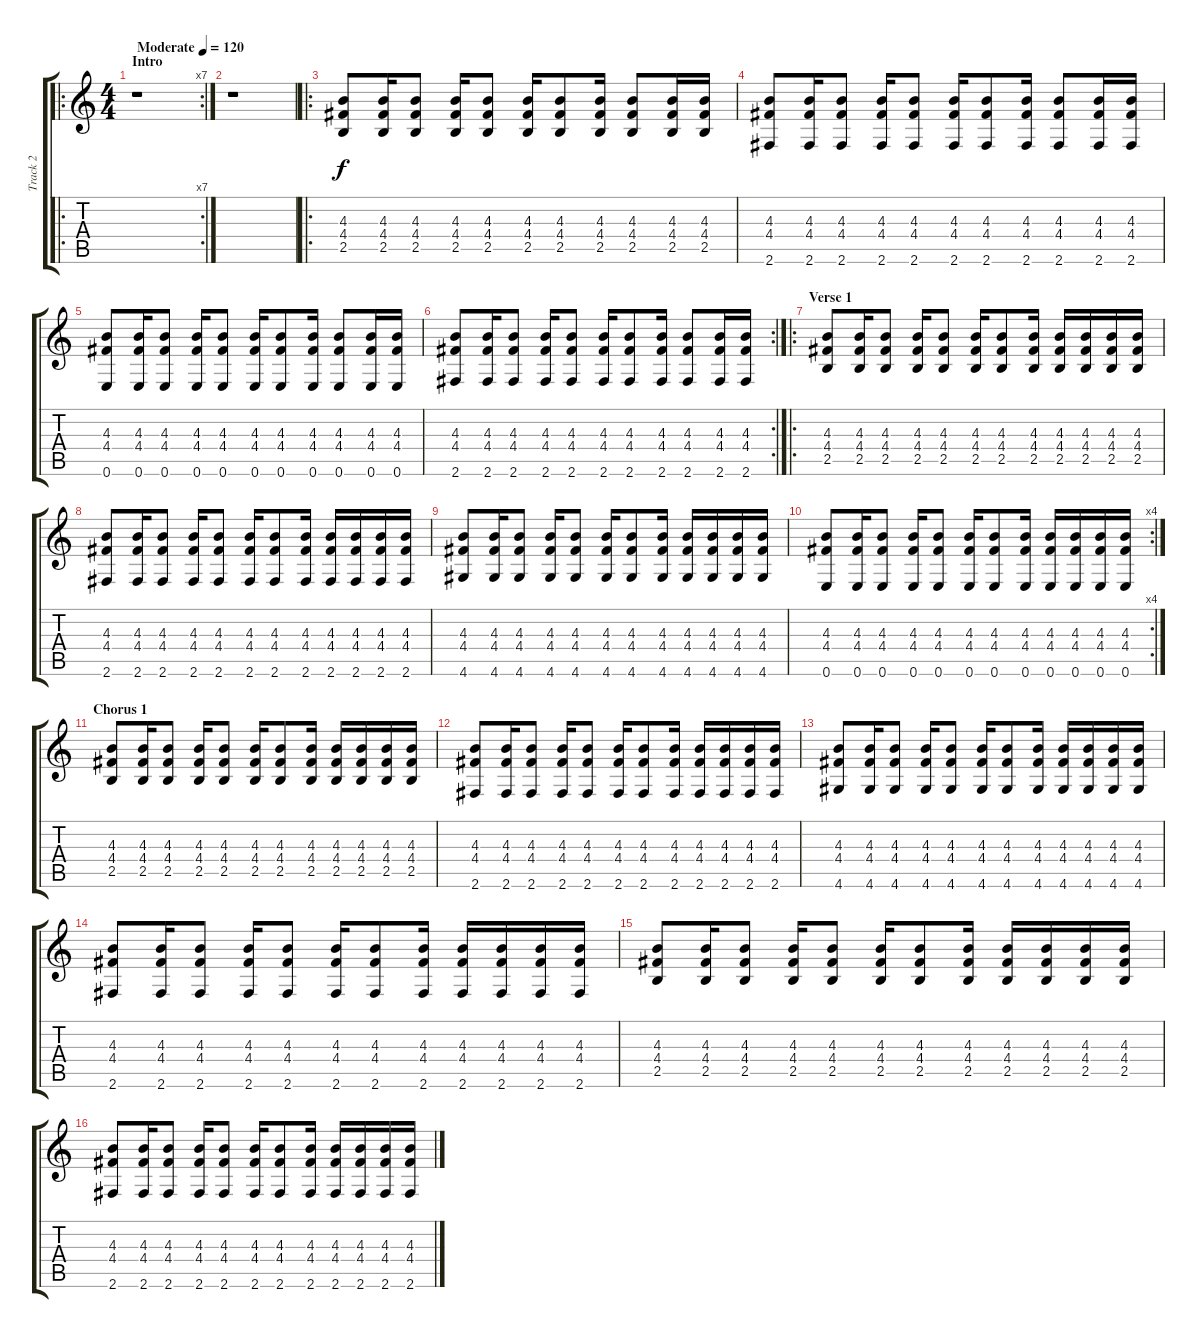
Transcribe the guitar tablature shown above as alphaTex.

\track ("Track 2" "Track 2") {instrument acousticguitarsteel}
\staff {score tabs}
\tuning (E4 B3 G3 D3 A2 E2) {hide}
\ro
\rc 7
\ts (4 4)
\section ("" "Intro")
\tempo (120 "Moderate")
\clef g2
\ks c
r.1{dy f instrument acousticguitarsteel} |
r.1 |
\ro
(4.3 4.4 2.5).8 (4.3 4.4 2.5).16 (4.3 4.4 2.5).8 (4.3 4.4 2.5).16 (4.3 4.4 2.5).8 (4.3 4.4 2.5).16 (4.3 4.4 2.5).8 (4.3 4.4 2.5).16 (4.3 4.4 2.5).8 (4.3 4.4 2.5).16 (4.3 4.4 2.5).16 |
(4.3 4.4 2.6).8 (4.3 4.4 2.6).16 (4.3 4.4 2.6).8 (4.3 4.4 2.6).16 (4.3 4.4 2.6).8 (4.3 4.4 2.6).16 (4.3 4.4 2.6).8 (4.3 4.4 2.6).16 (4.3 4.4 2.6).8 (4.3 4.4 2.6).16 (4.3 4.4 2.6).16 |
(4.3 4.4 0.6).8 (4.3 4.4 0.6).16 (4.3 4.4 0.6).8 (4.3 4.4 0.6).16 (4.3 4.4 0.6).8 (4.3 4.4 0.6).16 (4.3 4.4 0.6).8 (4.3 4.4 0.6).16 (4.3 4.4 0.6).8 (4.3 4.4 0.6).16 (4.3 4.4 0.6).16 |
\rc 2
(4.3 4.4 2.6).8 (4.3 4.4 2.6).16 (4.3 4.4 2.6).8 (4.3 4.4 2.6).16 (4.3 4.4 2.6).8 (4.3 4.4 2.6).16 (4.3 4.4 2.6).8 (4.3 4.4 2.6).16 (4.3 4.4 2.6).8 (4.3 4.4 2.6).16 (4.3 4.4 2.6).16 |
\ro
\section ("" "Verse 1")
(4.3 4.4 2.5).8 (4.3 4.4 2.5).16 (4.3 4.4 2.5).8 (4.3 4.4 2.5).16 (4.3 4.4 2.5).8 (4.3 4.4 2.5).16 (4.3 4.4 2.5).8 (4.3 4.4 2.5).16 (4.3 4.4 2.5).16 (4.3 4.4 2.5).16 (4.3 4.4 2.5).16 (4.3 4.4 2.5).16 |
(4.3 4.4 2.6).8 (4.3 4.4 2.6).16 (4.3 4.4 2.6).8 (4.3 4.4 2.6).16 (4.3 4.4 2.6).8 (4.3 4.4 2.6).16 (4.3 4.4 2.6).8 (4.3 4.4 2.6).16 (4.3 4.4 2.6).16 (4.3 4.4 2.6).16 (4.3 4.4 2.6).16 (4.3 4.4 2.6).16 |
(4.3 4.4 4.6).8 (4.3 4.4 4.6).16 (4.3 4.4 4.6).8 (4.3 4.4 4.6).16 (4.3 4.4 4.6).8 (4.3 4.4 4.6).16 (4.3 4.4 4.6).8 (4.3 4.4 4.6).16 (4.3 4.4 4.6).16 (4.3 4.4 4.6).16 (4.3 4.4 4.6).16 (4.3 4.4 4.6).16 |
\rc 4
(4.3 4.4 0.6).8 (4.3 4.4 0.6).16 (4.3 4.4 0.6).8 (4.3 4.4 0.6).16 (4.3 4.4 0.6).8 (4.3 4.4 0.6).16 (4.3 4.4 0.6).8 (4.3 4.4 0.6).16 (4.3 4.4 0.6).16 (4.3 4.4 0.6).16 (4.3 4.4 0.6).16 (4.3 4.4 0.6).16 |
\section ("" "Chorus 1")
(4.3 4.4 2.5).8 (4.3 4.4 2.5).16 (4.3 4.4 2.5).8 (4.3 4.4 2.5).16 (4.3 4.4 2.5).8 (4.3 4.4 2.5).16 (4.3 4.4 2.5).8 (4.3 4.4 2.5).16 (4.3 4.4 2.5).16 (4.3 4.4 2.5).16 (4.3 4.4 2.5).16 (4.3 4.4 2.5).16 |
(4.3 4.4 2.6).8 (4.3 4.4 2.6).16 (4.3 4.4 2.6).8 (4.3 4.4 2.6).16 (4.3 4.4 2.6).8 (4.3 4.4 2.6).16 (4.3 4.4 2.6).8 (4.3 4.4 2.6).16 (4.3 4.4 2.6).16 (4.3 4.4 2.6).16 (4.3 4.4 2.6).16 (4.3 4.4 2.6).16 |
(4.3 4.4 4.6).8 (4.3 4.4 4.6).16 (4.3 4.4 4.6).8 (4.3 4.4 4.6).16 (4.3 4.4 4.6).8 (4.3 4.4 4.6).16 (4.3 4.4 4.6).8 (4.3 4.4 4.6).16 (4.3 4.4 4.6).16 (4.3 4.4 4.6).16 (4.3 4.4 4.6).16 (4.3 4.4 4.6).16 |
(4.3 4.4 2.6).8 (4.3 4.4 2.6).16 (4.3 4.4 2.6).8 (4.3 4.4 2.6).16 (4.3 4.4 2.6).8 (4.3 4.4 2.6).16 (4.3 4.4 2.6).8 (4.3 4.4 2.6).16 (4.3 4.4 2.6).16 (4.3 4.4 2.6).16 (4.3 4.4 2.6).16 (4.3 4.4 2.6).16 |
(4.3 4.4 2.5).8 (4.3 4.4 2.5).16 (4.3 4.4 2.5).8 (4.3 4.4 2.5).16 (4.3 4.4 2.5).8 (4.3 4.4 2.5).16 (4.3 4.4 2.5).8 (4.3 4.4 2.5).16 (4.3 4.4 2.5).16 (4.3 4.4 2.5).16 (4.3 4.4 2.5).16 (4.3 4.4 2.5).16 |
(4.3 4.4 2.6).8 (4.3 4.4 2.6).16 (4.3 4.4 2.6).8 (4.3 4.4 2.6).16 (4.3 4.4 2.6).8 (4.3 4.4 2.6).16 (4.3 4.4 2.6).8 (4.3 4.4 2.6).16 (4.3 4.4 2.6).16 (4.3 4.4 2.6).16 (4.3 4.4 2.6).16 (4.3 4.4 2.6).16
